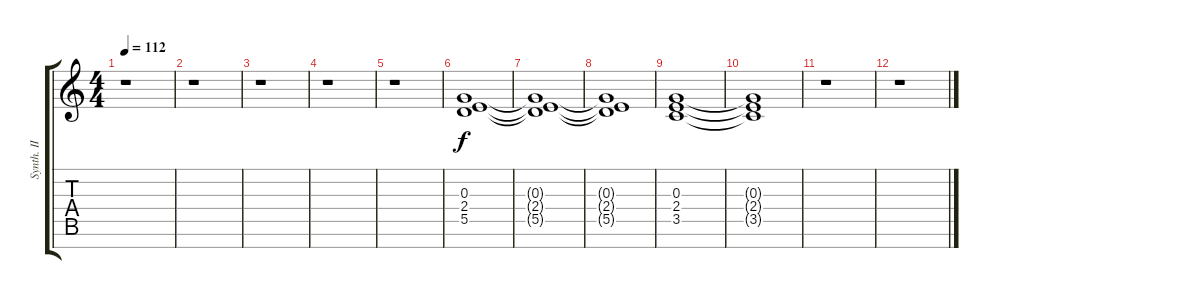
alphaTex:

\track ("Synth. II" "Synth. II") {instrument pad2warm}
\staff {score tabs}
\tuning (E5 B4 G4 D4 A3 E3 B2) {hide}
\ts (4 4)
\tempo 112
\clef g2
\ks c
r.1{dy f} |
r.1 |
r.1 |
r.1 |
r.1 |
(0.3 2.4 5.5).1 |
(0.3{t} 2.4{t} 5.5{t}).1 |
(0.3{t} 2.4{t} 5.5{t}).1 |
(0.3 2.4 3.5).1 |
(0.3{t} 2.4{t} 3.5{t}).1 |
r.1 |
r.1
